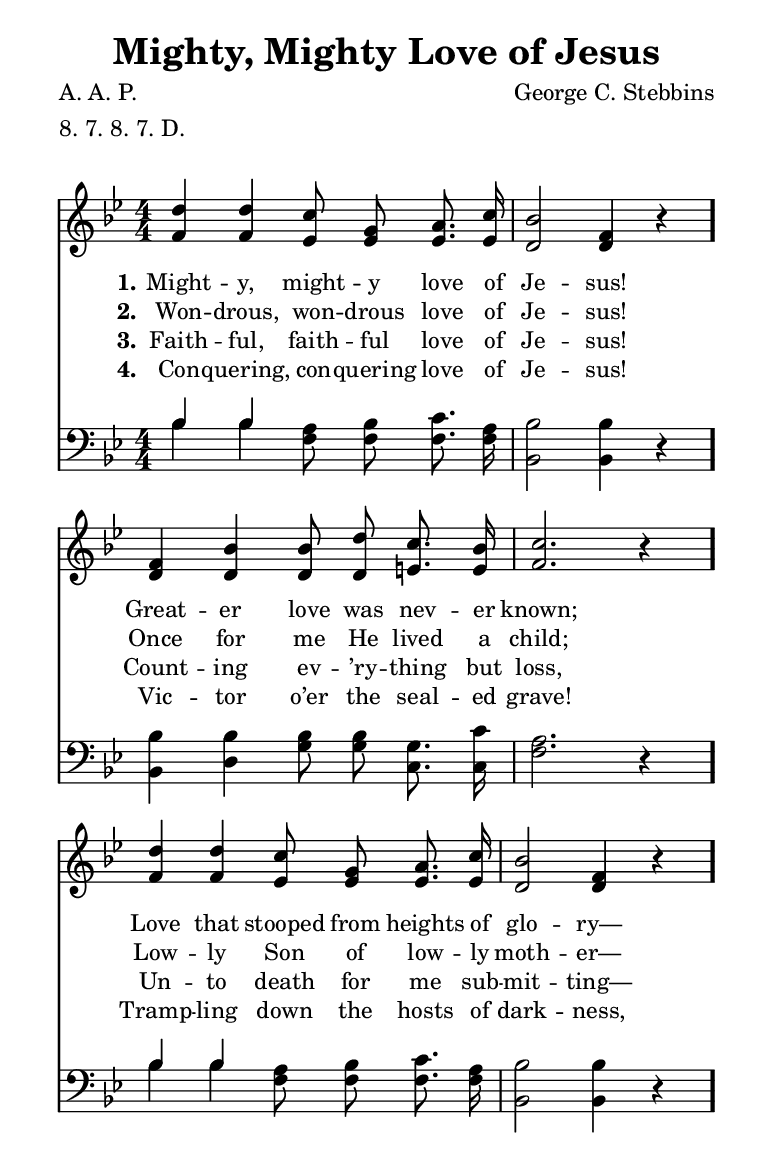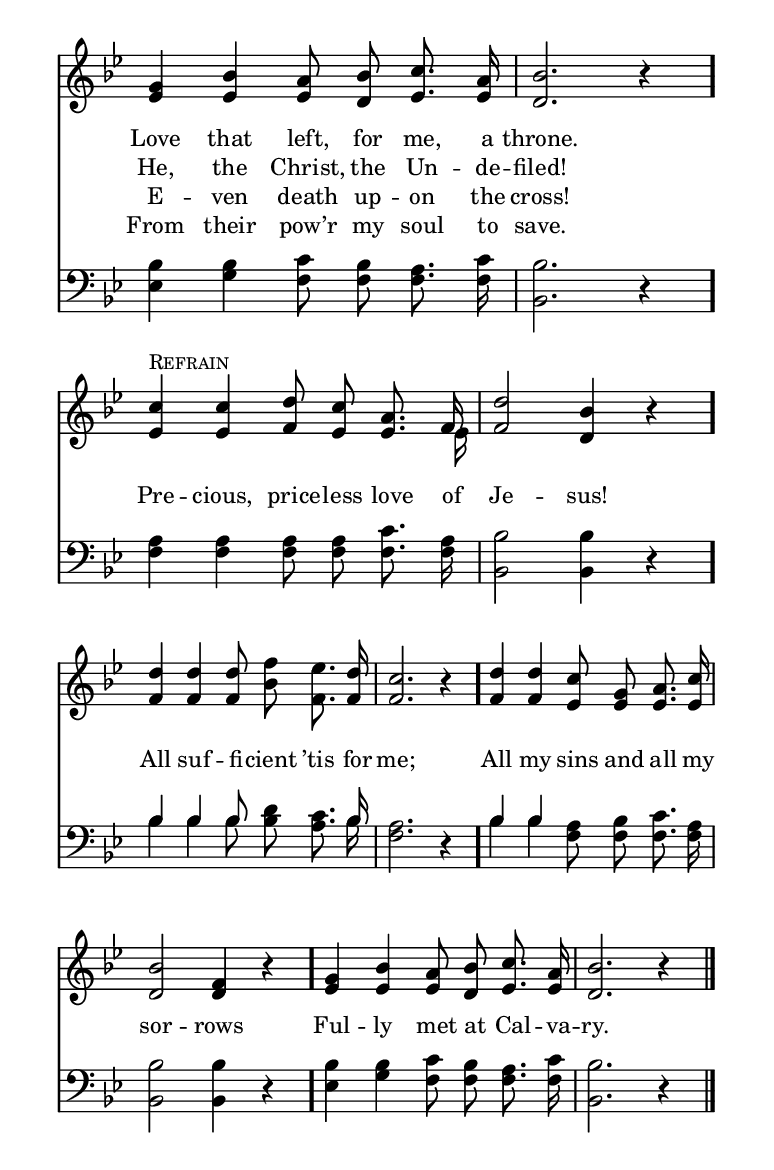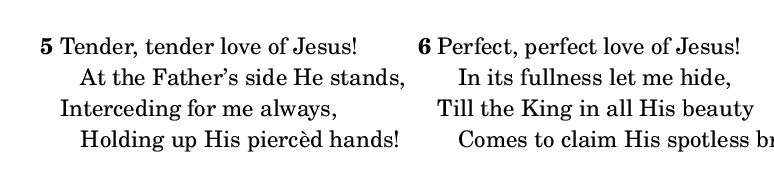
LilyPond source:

\include "common/global.ily"
\paper {
  \include "common/paper.ily"
}

\header{
  %gospel
  hymnnumber = "240"
  title = "Mighty, Mighty Love of Jesus" % not found at hymnary.org
  tunename = ""
  meter = "8. 7. 8. 7. D."
  poet = "A. A. P." % probably Adelaide Anne Procter, but no evidence of such can be found
  composer = "George C. Stebbins"
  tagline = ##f
}

global = {
  \include "common/overrides.ily"
  \override Staff.TimeSignature.style = #'numbered
  \time 4/4
  \override Score.MetronomeMark.transparent = ##t % hide all fermata changes too
  \tempo 4=80
  \key bes \major
  \autoBeamOff
}

patternA = { c4 c c8 c c8. c16 | c2 c4 c4 }
patternB = { c4 c c8 c c8. c16 | c2. c4 }

notesSoprano = {
\global
\relative c'' {

  \changePitch \patternA { d d c g a c | bes f r }
  \changePitch \patternB { f bes bes d c bes | c r }
  \changePitch \patternA { d d c g a c | bes f r }
  \changePitch \patternB { g bes a bes c a | bes r }
  \eogbreak

  << s^\markup { \small \caps "Refrain" }
  \changePitch \patternA { c c d c a f | d' bes r } >>
  \changePitch \patternB { d d d f ees d | c r }
  \changePitch \patternA { d d c g a c | bes f r }
  \changePitch \patternB { g bes a bes c a | bes r }

  \bar "|."

}
}

notesAlto = {
\global
\relative e' {

  \changePitch \patternA { f f ees ees ees ees | d d r }
  \changePitch \patternB { d d d d e e | f r }
  \changePitch \patternA { f f ees ees ees ees | d d r }
  \changePitch \patternB { ees ees ees d ees ees | d r }

  \changePitch \patternA { ees ees f ees ees ees | f d r }
  \changePitch \patternB { f f f bes f f | f r }
  \changePitch \patternA { f f ees ees ees ees | d d r }
  \changePitch \patternB { ees ees ees d ees ees | d r }

}
}

notesTenor = {
\global
\relative a {

  \changePitch \patternA { bes bes a bes c a | bes bes r }
  \changePitch \patternB { bes bes bes bes g c | a r }
  \changePitch \patternA { bes bes a bes c a | bes bes r }
  \changePitch \patternB { bes bes c bes a c | bes r }

  \changePitch \patternA { a a a a c a | bes bes r }
  \changePitch \patternB { bes bes bes d c bes | a r }
  \changePitch \patternA { bes bes a bes c a | bes bes r }
  \changePitch \patternB { bes bes c bes a c | bes r }

}
}

notesBass = {
\global
\relative f {

  \changePitch \patternA { bes bes f f f f | bes, bes r }
  \changePitch \patternB { bes d g g c, c | f r }
  \changePitch \patternA { bes bes f f f f | bes, bes r }
  \changePitch \patternB { ees g f f f f | bes, r }

  \changePitch \patternA { f' f f f f f | bes, bes r }
  \changePitch \patternB { bes' bes bes bes a bes | f r }
  \changePitch \patternA { bes bes f f f f | bes, bes r }
  \changePitch \patternB { ees g f f f f | bes, r }

}
}

Refrain = \lyricmode {

Pre -- cious, price -- less love of Je -- sus! \bar "."
All suf -- fi -- cient ’tis for me; \bar "."
All my sins and all my sor -- rows \bar "."
Ful -- ly met at Cal -- va -- ry. \bar "."

}

wordsA = \lyricmode {
\set stanza = "1."

Might -- y, might -- y love of Je -- sus! \bar "."
Great -- er love was nev -- er known; \bar "."
Love that stooped from heights of glo -- ry— \bar "."
Love that left, for me, a throne. \bar "." % blue book oddly removes comma after `left`

}

wordsB = \lyricmode {
\set stanza = "2."

Won -- drous, won -- drous love of Je -- sus!
Once for me He lived a child;
Low -- ly Son of low -- ly moth -- er—
He, the Christ, the Un -- de -- filed!

\Refrain

}

wordsC = \lyricmode {
\set stanza = "3."

Faith -- ful, faith -- ful love of Je -- sus!
Count -- ing ev -- ’ry -- thing but loss,
Un -- to death for me sub -- mit -- ting—
E -- ven death up -- on the cross!

}

wordsD = \lyricmode {
\set stanza = "4."

Con -- quering, con -- quering love of Je -- sus!
Vic -- tor o’er the seal -- ed grave!
Tramp -- ling down the hosts of dark -- ness,
From their pow’r my soul to save.

}

wordsE = \markuplist {

\line { Tender, tender love of Jesus! }
\line { { \hspace #2 } At the Father’s side He stands, }
\line { Interceding for me always, }
\line { { \hspace #2 } Holding up His piercèd hands! }

}

wordsF = \markuplist {

\line { Perfect, perfect love of Jesus! }
\line { { \hspace #2 } In its fullness let me hide, }
\line { Till the King in all His beauty }
\line { { \hspace #2 } Comes to claim His spotless bride. }

}

\score {
  \context ChoirStaff <<
    \context Staff = upper <<
      \set Staff.autoBeaming = ##f
      \set ChoirStaff.systemStartDelimiter = #'SystemStartBar
      \set ChoirStaff.printPartCombineTexts = ##f
      \partcombine #'(2 . 11) \notesSoprano \notesAlto
      \context NullVoice = sopranos { \voiceOne << \notesSoprano >> }
      \context Lyrics = one   \lyricsto sopranos \wordsA
      \context Lyrics = two   \lyricsto sopranos \wordsB
      \context Lyrics = three \lyricsto sopranos \wordsC
      \context Lyrics = four  \lyricsto sopranos \wordsD
    >>
    \context Staff = men <<
      \set Staff.autoBeaming = ##f
      \clef bass
      \set ChoirStaff.printPartCombineTexts = ##f
      \partcombine #'(2 . 11) \notesTenor \notesBass
    >>
  >>
  \layout {
    \include "common/layout.ily"
  }
  #(cond ((ly:get-option 'eog-midi-permitted) #{ \midi{
    \include "common/midi.ily"
  } #}))
}

\markup { \vcenter \column {
  \vspace #1
  \fill-line {
    \null
    \line{ \bold 5 \column { \wordsE } }
    \null
    \line{ \bold 6 \column { \wordsF } }
    \null
  }
} }

\version "2.19.49"  % necessary for upgrading to future LilyPond versions.

% vi:set et ts=2 sw=2 ai nocindent syntax=lilypond:
